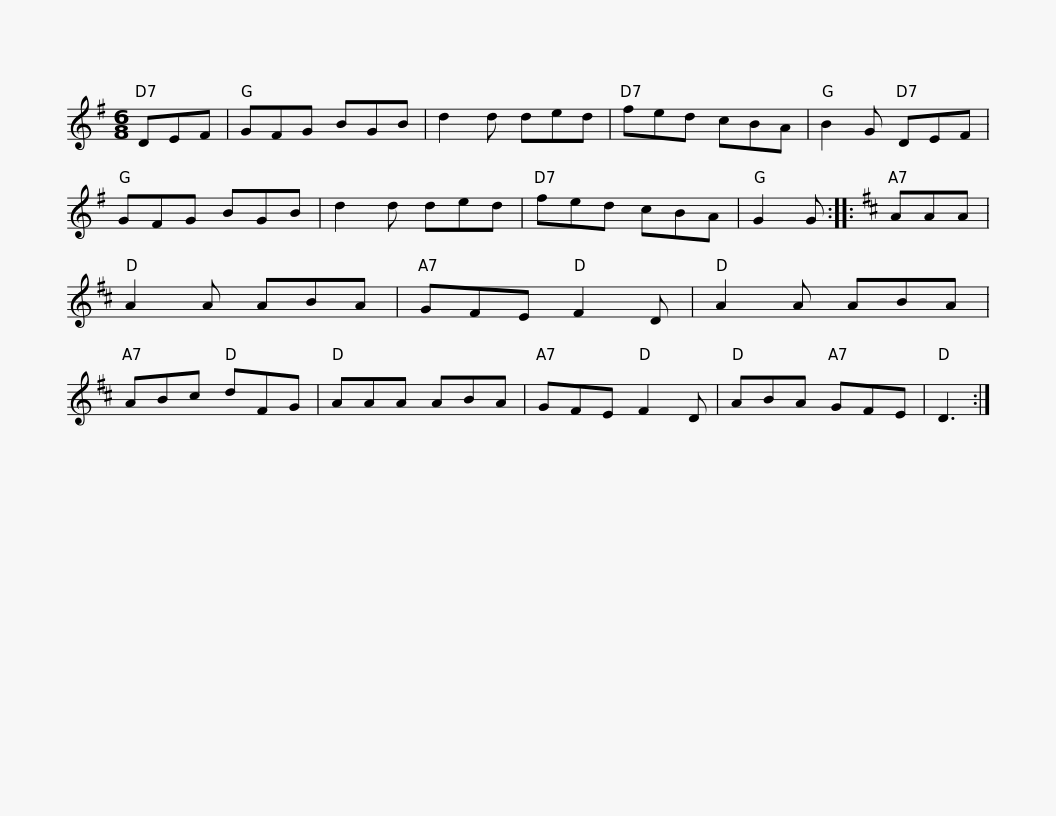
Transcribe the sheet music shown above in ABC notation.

X:1
L:1/8
M:6/8
I:linebreak $
K:G
V:1 treble
V:1
 DEF | GFG BGB | d2 d ded | fed cBA | B2 G DEF | %5
 GFG BGB | d2 d ded | fed cBA |$ G2 G ::[K:D] AAA | %10
 A2 A ABA | GFE F2 D | A2 A ABA | ABc dFG | AAA ABA | %15
 GFE F2 D |$ ABA GFE | D3 :| %18
